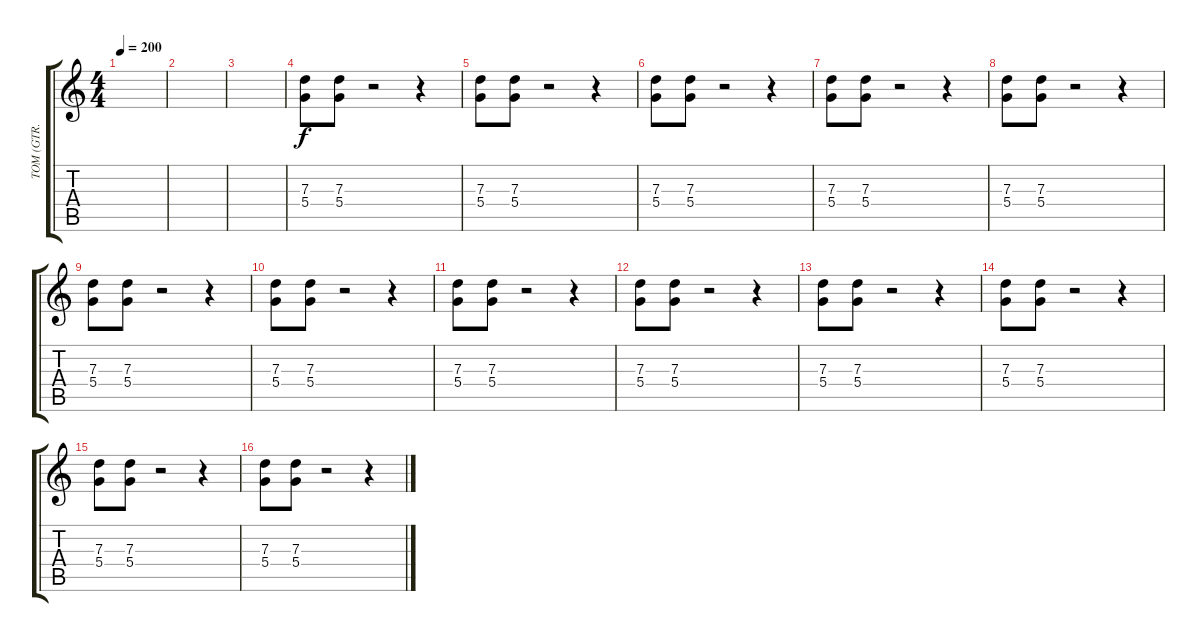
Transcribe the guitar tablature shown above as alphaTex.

\track ("TOM (GTR. MUTEADA)" "TOM (GTR. ") {instrument electricguitarmuted}
\staff {score tabs}
\tuning (E4 B3 G3 D3 A2 E2) {hide}
\ts (4 4)
\tempo 200
\clef g2
\ks c
|
|
|
(7.3 5.4).8 (7.3 5.4).8 r.2 r.4 |
(7.3 5.4).8 (7.3 5.4).8 r.2 r.4 |
(7.3 5.4).8 (7.3 5.4).8 r.2 r.4 |
(7.3 5.4).8 (7.3 5.4).8 r.2 r.4 |
(7.3 5.4).8 (7.3 5.4).8 r.2 r.4 |
(7.3 5.4).8 (7.3 5.4).8 r.2 r.4 |
(7.3 5.4).8 (7.3 5.4).8 r.2 r.4 |
(7.3 5.4).8 (7.3 5.4).8 r.2 r.4 |
(7.3 5.4).8 (7.3 5.4).8 r.2 r.4 |
(7.3 5.4).8 (7.3 5.4).8 r.2 r.4 |
(7.3 5.4).8 (7.3 5.4).8 r.2 r.4 |
(7.3 5.4).8 (7.3 5.4).8 r.2 r.4 |
(7.3 5.4).8 (7.3 5.4).8 r.2 r.4
